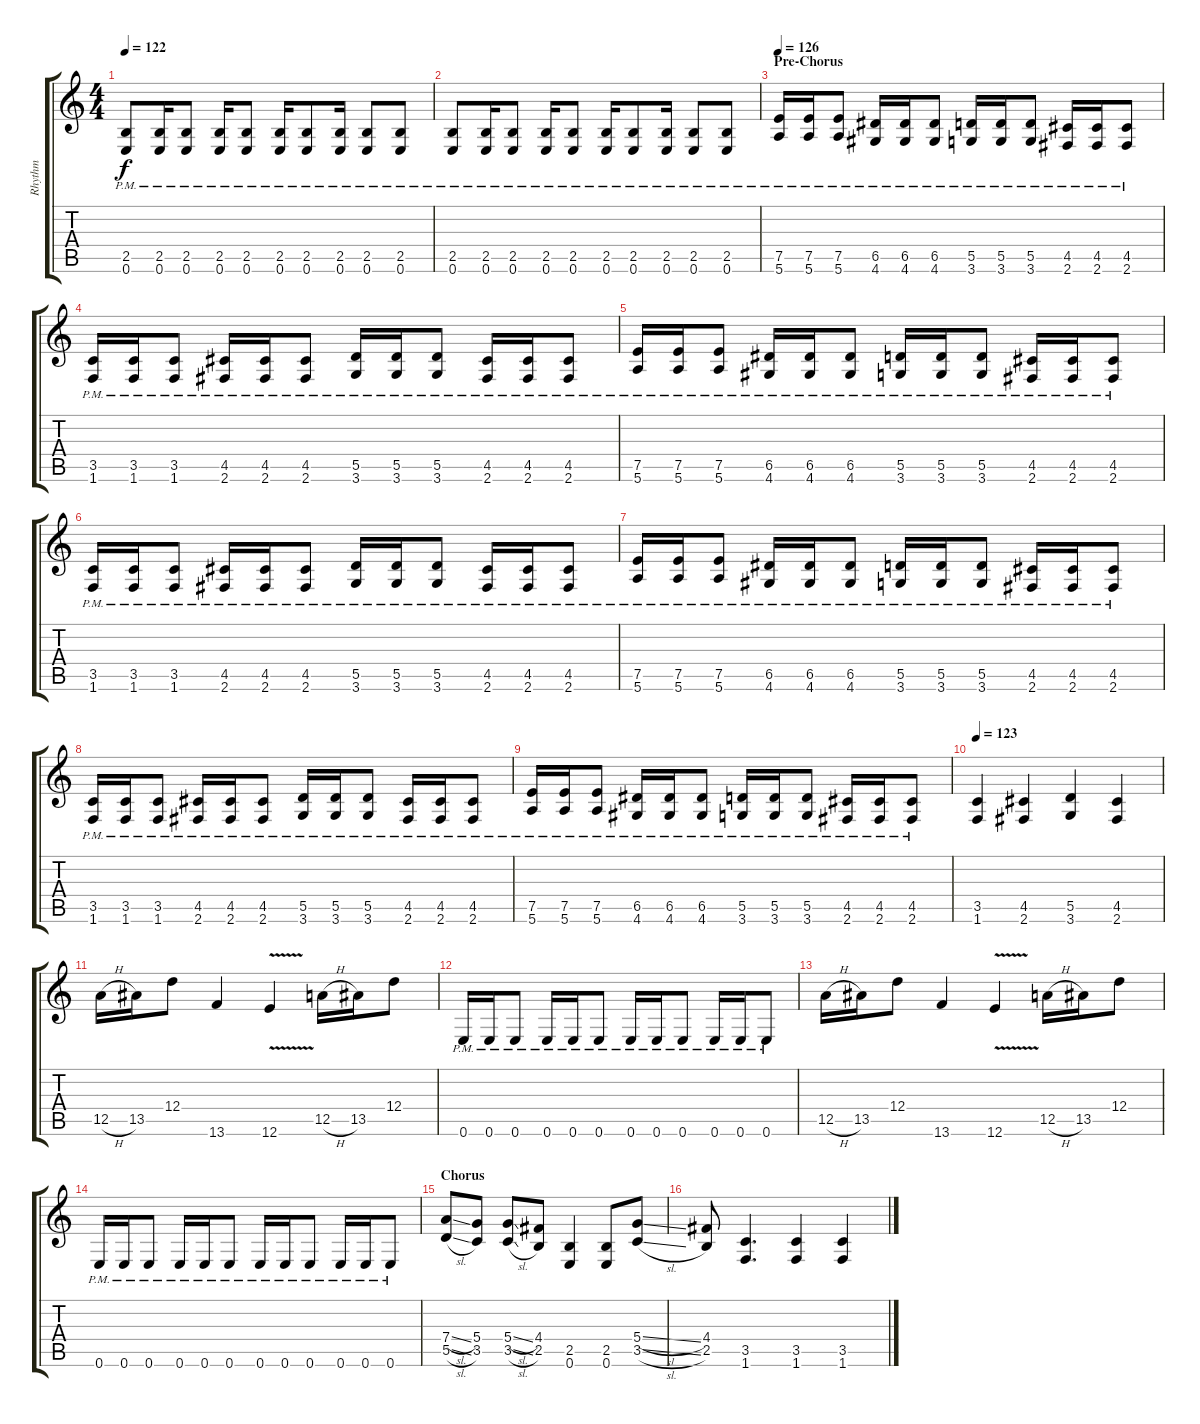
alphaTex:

\track ("Rhythm" "Rhythm") {instrument distortionguitar}
\staff {score tabs}
\tuning (E4 B3 G3 D3 A2 E2) {hide}
\ts (4 4)
\tempo 122
\clef g2
\ks c
(2.5{pm} 0.6{pm}).8{dy f} (2.5{pm} 0.6{pm}).16 (2.5{pm} 0.6{pm}).8 (2.5{pm} 0.6{pm}).16 (2.5{pm} 0.6{pm}).8 (2.5{pm} 0.6{pm}).16 (2.5{pm} 0.6{pm}).8 (2.5{pm} 0.6{pm}).16 (2.5{pm} 0.6{pm}).8 (2.5{pm} 0.6{pm}).8 |
(2.5{pm} 0.6{pm}).8 (2.5{pm} 0.6{pm}).16 (2.5{pm} 0.6{pm}).8 (2.5{pm} 0.6{pm}).16 (2.5{pm} 0.6{pm}).8 (2.5{pm} 0.6{pm}).16 (2.5{pm} 0.6{pm}).8 (2.5{pm} 0.6{pm}).16 (2.5{pm} 0.6{pm}).8 (2.5{pm} 0.6{pm}).8 |
\section ("" "Pre-Chorus")
\tempo 126
(7.5{pm} 5.6{pm}).16 (7.5{pm} 5.6{pm}).16 (7.5{pm} 5.6{pm}).8 (6.5{pm} 4.6{pm}).16 (6.5{pm} 4.6{pm}).16 (6.5{pm} 4.6{pm}).8 (5.5{pm} 3.6{pm}).16 (5.5{pm} 3.6{pm}).16 (5.5{pm} 3.6{pm}).8 (4.5{pm} 2.6{pm}).16 (4.5{pm} 2.6{pm}).16 (4.5{pm} 2.6{pm}).8 |
(3.5{pm} 1.6{pm}).16 (3.5{pm} 1.6{pm}).16 (3.5{pm} 1.6{pm}).8 (4.5{pm} 2.6{pm}).16 (4.5{pm} 2.6{pm}).16 (4.5{pm} 2.6{pm}).8 (5.5{pm} 3.6{pm}).16 (5.5{pm} 3.6{pm}).16 (5.5{pm} 3.6{pm}).8 (4.5{pm} 2.6{pm}).16 (4.5{pm} 2.6{pm}).16 (4.5{pm} 2.6{pm}).8 |
(7.5{pm} 5.6{pm}).16 (7.5{pm} 5.6{pm}).16 (7.5{pm} 5.6{pm}).8 (6.5{pm} 4.6{pm}).16 (6.5{pm} 4.6{pm}).16 (6.5{pm} 4.6{pm}).8 (5.5{pm} 3.6{pm}).16 (5.5{pm} 3.6{pm}).16 (5.5{pm} 3.6{pm}).8 (4.5{pm} 2.6{pm}).16 (4.5{pm} 2.6{pm}).16 (4.5{pm} 2.6{pm}).8 |
(3.5{pm} 1.6{pm}).16 (3.5{pm} 1.6{pm}).16 (3.5{pm} 1.6{pm}).8 (4.5{pm} 2.6{pm}).16 (4.5{pm} 2.6{pm}).16 (4.5{pm} 2.6{pm}).8 (5.5{pm} 3.6{pm}).16 (5.5{pm} 3.6{pm}).16 (5.5{pm} 3.6{pm}).8 (4.5{pm} 2.6{pm}).16 (4.5{pm} 2.6{pm}).16 (4.5{pm} 2.6{pm}).8 |
(7.5{pm} 5.6{pm}).16 (7.5{pm} 5.6{pm}).16 (7.5{pm} 5.6{pm}).8 (6.5{pm} 4.6{pm}).16 (6.5{pm} 4.6{pm}).16 (6.5{pm} 4.6{pm}).8 (5.5{pm} 3.6{pm}).16 (5.5{pm} 3.6{pm}).16 (5.5{pm} 3.6{pm}).8 (4.5{pm} 2.6{pm}).16 (4.5{pm} 2.6{pm}).16 (4.5{pm} 2.6{pm}).8 |
(3.5{pm} 1.6{pm}).16 (3.5{pm} 1.6{pm}).16 (3.5{pm} 1.6{pm}).8 (4.5{pm} 2.6{pm}).16 (4.5{pm} 2.6{pm}).16 (4.5{pm} 2.6{pm}).8 (5.5{pm} 3.6{pm}).16 (5.5{pm} 3.6{pm}).16 (5.5{pm} 3.6{pm}).8 (4.5{pm} 2.6{pm}).16 (4.5{pm} 2.6{pm}).16 (4.5{pm} 2.6{pm}).8 |
(7.5{pm} 5.6{pm}).16 (7.5{pm} 5.6{pm}).16 (7.5{pm} 5.6{pm}).8 (6.5{pm} 4.6{pm}).16 (6.5{pm} 4.6{pm}).16 (6.5{pm} 4.6{pm}).8 (5.5{pm} 3.6{pm}).16 (5.5{pm} 3.6{pm}).16 (5.5{pm} 3.6{pm}).8 (4.5{pm} 2.6{pm}).16 (4.5{pm} 2.6{pm}).16 (4.5{pm} 2.6{pm}).8 |
\tempo 123
(3.5 1.6).4 (4.5 2.6).4 (5.5 3.6).4 (4.5 2.6).4 |
12.5{h}.16 13.5.16 12.4.8 13.6.4 12.6{v}.4 12.5{h}.16 13.5.16 12.4.8 |
0.6{pm}.16 0.6{pm}.16 0.6{pm}.8 0.6{pm}.16 0.6{pm}.16 0.6{pm}.8 0.6{pm}.16 0.6{pm}.16 0.6{pm}.8 0.6{pm}.16 0.6{pm}.16 0.6{pm}.8 |
12.5{h}.16 13.5.16 12.4.8 13.6.4 12.6{v}.4 12.5{h}.16 13.5.16 12.4.8 |
0.6{pm}.16 0.6{pm}.16 0.6{pm}.8 0.6{pm}.16 0.6{pm}.16 0.6{pm}.8 0.6{pm}.16 0.6{pm}.16 0.6{pm}.8 0.6{pm}.16 0.6{pm}.16 0.6{pm}.8 |
\section ("" "Chorus")
(7.4{sl} 5.5{sl}).8 (5.4 3.5).8 (5.4{sl} 3.5{sl}).8 (4.4 2.5).8 (2.5 0.6).4 (2.5 0.6).8 (5.4{sl} 3.5{sl}).8 |
(4.4 2.5).8 (3.5 1.6).4{d} (3.5 1.6).4 (3.5 1.6).4
